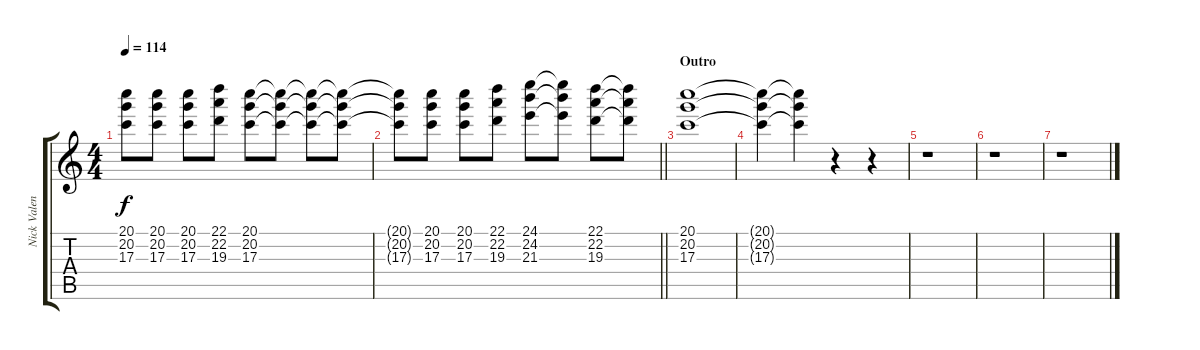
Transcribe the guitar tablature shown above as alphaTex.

\track ("Nick Valensi" "Nick Valen") {instrument overdrivenguitar}
\staff {score tabs}
\tuning (E4 B3 G3 D3 A2 E2) {hide}
\ts (4 4)
\tempo 114
\clef g2
\ks c
(20.1 20.2 17.3).8{dy f} (20.1 20.2 17.3).8 (20.1 20.2 17.3).8 (22.1 22.2 19.3).8 (20.1 20.2 17.3).8 (20.1{t} 20.2{t} 17.3{t}).8 (20.1{t} 20.2{t} 17.3{t}).8 (20.1{t} 20.2{t} 17.3{t}).8 |
\barLineRight lightlight
(20.1{t} 20.2{t} 17.3{t}).8 (20.1 20.2 17.3).8 (20.1 20.2 17.3).8 (22.1 22.2 19.3).8 (24.1 24.2 21.3).8 (24.1{t} 24.2{t} 21.3{t}).8 (22.1 22.2 19.3).8 (22.1{t} 22.2{t} 19.3{t}).8 |
\section ("" "Outro")
(20.1 20.2 17.3).1 |
(20.1{t} 20.2{t} 17.3{t}).4 (20.1{t} 20.2{t} 17.3{t}).4 r.4 r.4 |
r.1 |
r.1 |
r.1
